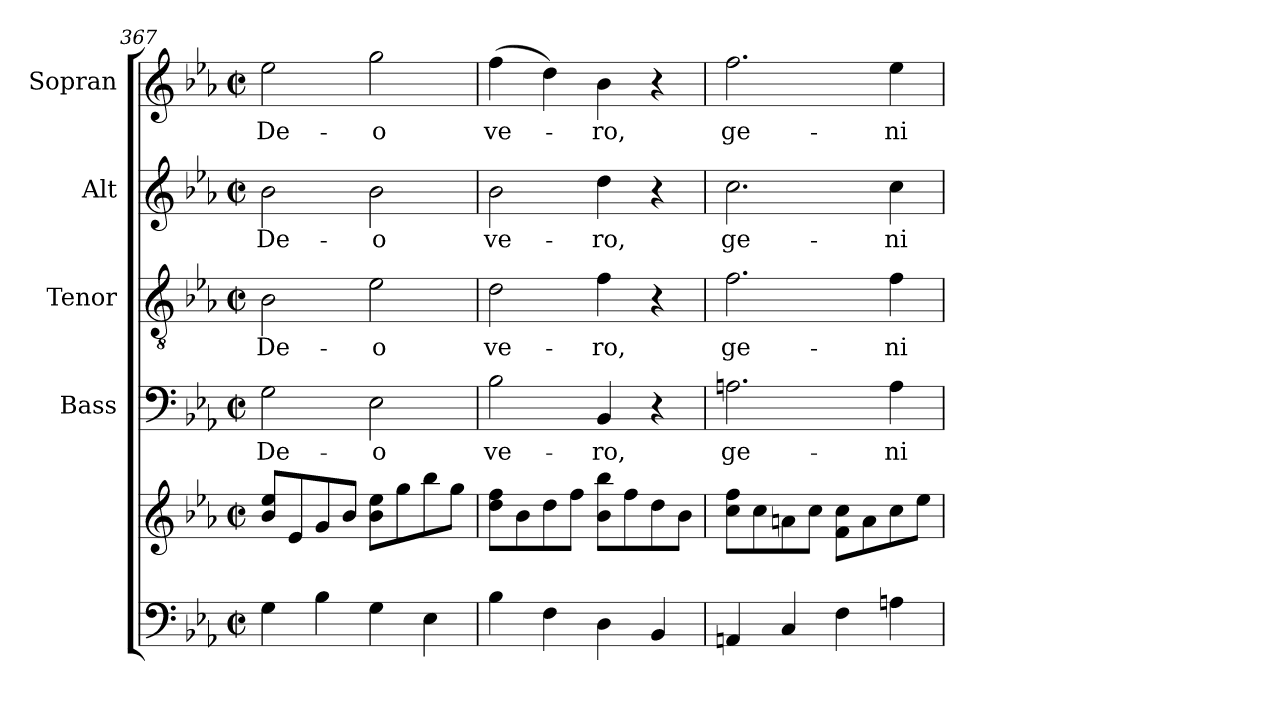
**kern	**kern	**kern	**text	**kern	**text	**kern	**text	**kern	**text
*part5	*part5	*part4	*part4	*part3	*part3	*part2	*part2	*part1	*part1
*staff6	*staff5	*staff4	*staff4	*staff3	*staff3	*staff2	*staff2	*staff1	*staff1
*	*	*I"Bass	*	*I"Tenor	*	*I"Alt	*	*I"Sopran	*
*	*	*I'B.	*	*I'T.	*	*I'A.	*	*I'S.	*
*clefF4	*clefG2	*clefF4	*	*clefGv2	*	*clefG2	*	*clefG2	*
*k[b-e-a-]	*k[b-e-a-]	*k[b-e-a-]	*	*k[b-e-a-]	*	*k[b-e-a-]	*	*k[b-e-a-]	*
*E-:	*E-:	*E-:	*	*E-:	*	*E-:	*	*E-:	*
*M2/2	*M2/2	*M2/2	*	*M2/2	*	*M2/2	*	*M2/2	*
*met(c|)	*met(c|)	*met(c|)	*	*met(c|)	*	*met(c|)	*	*met(c|)	*
=367	=367	=367	=367	=367	=367	=367	=367	=367	=367
!	!	!	!LO:LY:b	!	!LO:LY:b	!	!LO:LY:b	!	!LO:LY:b
4G\	8b-/ 8ee-/L	2G\	De-	2B-\	De-	2b-\	De-	2ee-\	De-
.	8e-/	.	.	.	.	.	.	.	.
4B-\	8g/	.	.	.	.	.	.	.	.
.	8b-/J	.	.	.	.	.	.	.	.
!	!	!	!LO:LY:b	!	!LO:LY:b	!	!LO:LY:b	!	!LO:LY:b
4G\	8b-\ 8ee-\L	2E-\	-o	2e-\	-o	2b-\	-o	2gg\	-o
.	8gg\	.	.	.	.	.	.	.	.
4E-\	8bb-\	.	.	.	.	.	.	.	.
.	8gg\J	.	.	.	.	.	.	.	.
=368	=368	=368	=368	=368	=368	=368	=368	=368	=368
!	!	!	!LO:LY:b	!	!LO:LY:b	!	!LO:LY:b	!	!LO:LY:b
4B-\	8dd\ 8ff\L	2B-\	ve-	2d\	ve-	2b-\	ve-	(>4ff\	ve-
.	8b-\	.	.	.	.	.	.	.	.
4F\	8dd\	.	.	.	.	.	.	4dd\)	.
.	8ff\J	.	.	.	.	.	.	.	.
!	!	!	!LO:LY:b	!	!LO:LY:b	!	!LO:LY:b	!	!LO:LY:b
4D\	8b-\ 8bb-\L	4BB-/	-ro,	4f\	-ro,	4dd\	-ro,	4b-\	-ro,
.	8ff\	.	.	.	.	.	.	.	.
4BB-/	8dd\	4r	.	4r	.	4r	.	4r	.
.	8b-\J	.	.	.	.	.	.	.	.
=369	=369	=369	=369	=369	=369	=369	=369	=369	=369
!	!	!	!LO:LY:b	!	!LO:LY:b	!	!LO:LY:b	!	!LO:LY:b
4AAn/	8cc\ 8ff\L	2.An\	ge-	2.f\	ge-	2.cc\	ge-	2.ff\	ge-
.	8cc\	.	.	.	.	.	.	.	.
4C/	8an\	.	.	.	.	.	.	.	.
.	8cc\J	.	.	.	.	.	.	.	.
4F\	8f\ 8cc\L	.	.	.	.	.	.	.	.
.	8a\	.	.	.	.	.	.	.	.
!	!	!	!LO:LY:b	!	!LO:LY:b	!	!LO:LY:b	!	!LO:LY:b
4An\	8cc\	4A\	-ni-	4f\	-ni-	4cc\	-ni-	4ee-\	-ni-
.	8ee-\J	.	.	.	.	.	.	.	.
=	=	=	=	=	=	=	=	=	=
*-	*-	*-	*-	*-	*-	*-	*-	*-	*-
